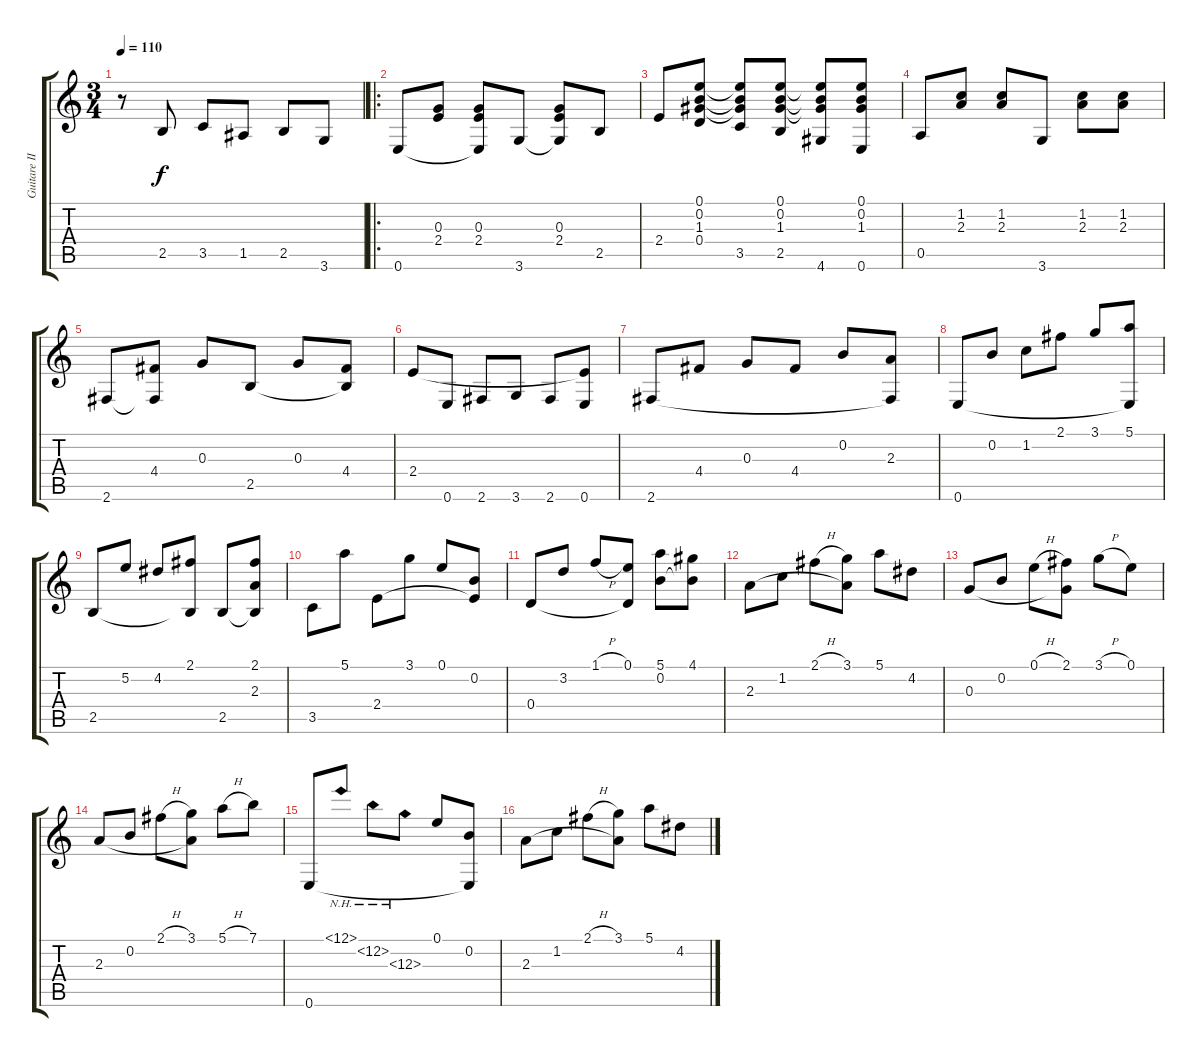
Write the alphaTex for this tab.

\track ("Guitare II" "Guitare II") {instrument acousticguitarnylon}
\staff {score tabs}
\tuning (E4 B3 G3 D3 A2 E2) {hide}
\ts (3 4)
\tempo 110
\clef g2
\ks c
r.8{dy f instrument acousticguitarnylon} 2.5.8 3.5.8 1.5.8 2.5.8 3.6.8 |
\ro
0.6.8 (0.3 2.4).8 (0.3 2.4 0.6{t}).8 3.6.8 (0.3 2.4 3.6{t}).8 2.5.8 |
2.4.8 (0.1 0.2 1.3 0.4).8 (0.1{t} 0.2{t} 1.3{t} 3.5).8 (0.1 0.2 1.3 2.5).8 (0.1{t} 0.2{t} 1.3{t} 4.6).8 (0.1 0.2 1.3 0.6).8 |
0.5.8 (1.2 2.3).8 (1.2 2.3).8 3.6.8 (1.2 2.3).8 (1.2 2.3).8 |
2.6.8 (4.4 2.6{t}).8 0.3.8 2.5.8 0.3.8 (4.4 2.5{t}).8 |
2.4.8 0.6.8 2.6.8 3.6.8 2.6.8 (2.4{t} 0.6).8 |
2.6.8 4.4.8 0.3.8 4.4.8 0.2.8 (2.3 2.6{t}).8 |
0.6.8 0.2.8 1.2.8 2.1.8 3.1.8 (5.1 0.6{t}).8 |
2.5.8 5.2.8 4.2.8 (2.1 2.5{t}).8 2.5.8 (2.1 2.3 2.5{t}).8 |
3.5.8 5.1.8 2.4.8 3.1.8 0.1.8 (0.2 2.4{t}).8 |
0.4.8 3.2.8 1.1{h}.8 (0.1 0.4{t}).8 (5.1 0.2).8 (4.1 0.2{t}).8 |
2.3.8 1.2.8 2.1{h}.8 (3.1 2.3{t}).8 5.1.8 4.2.8 |
0.3.8 0.2.8 0.1{h}.8 (2.1 0.3{t}).8 3.1{h}.8 0.1.8 |
2.3.8 0.2.8 2.1{h}.8 (3.1 2.3{t}).8 5.1{h}.8 7.1.8 |
0.6.8 12.1{nh}.8 12.2{nh}.8 12.3{nh}.8 0.1.8 (0.2 0.6{t}).8 |
2.3.8 1.2.8 2.1{h}.8 (3.1 2.3{t}).8 5.1.8 4.2.8
